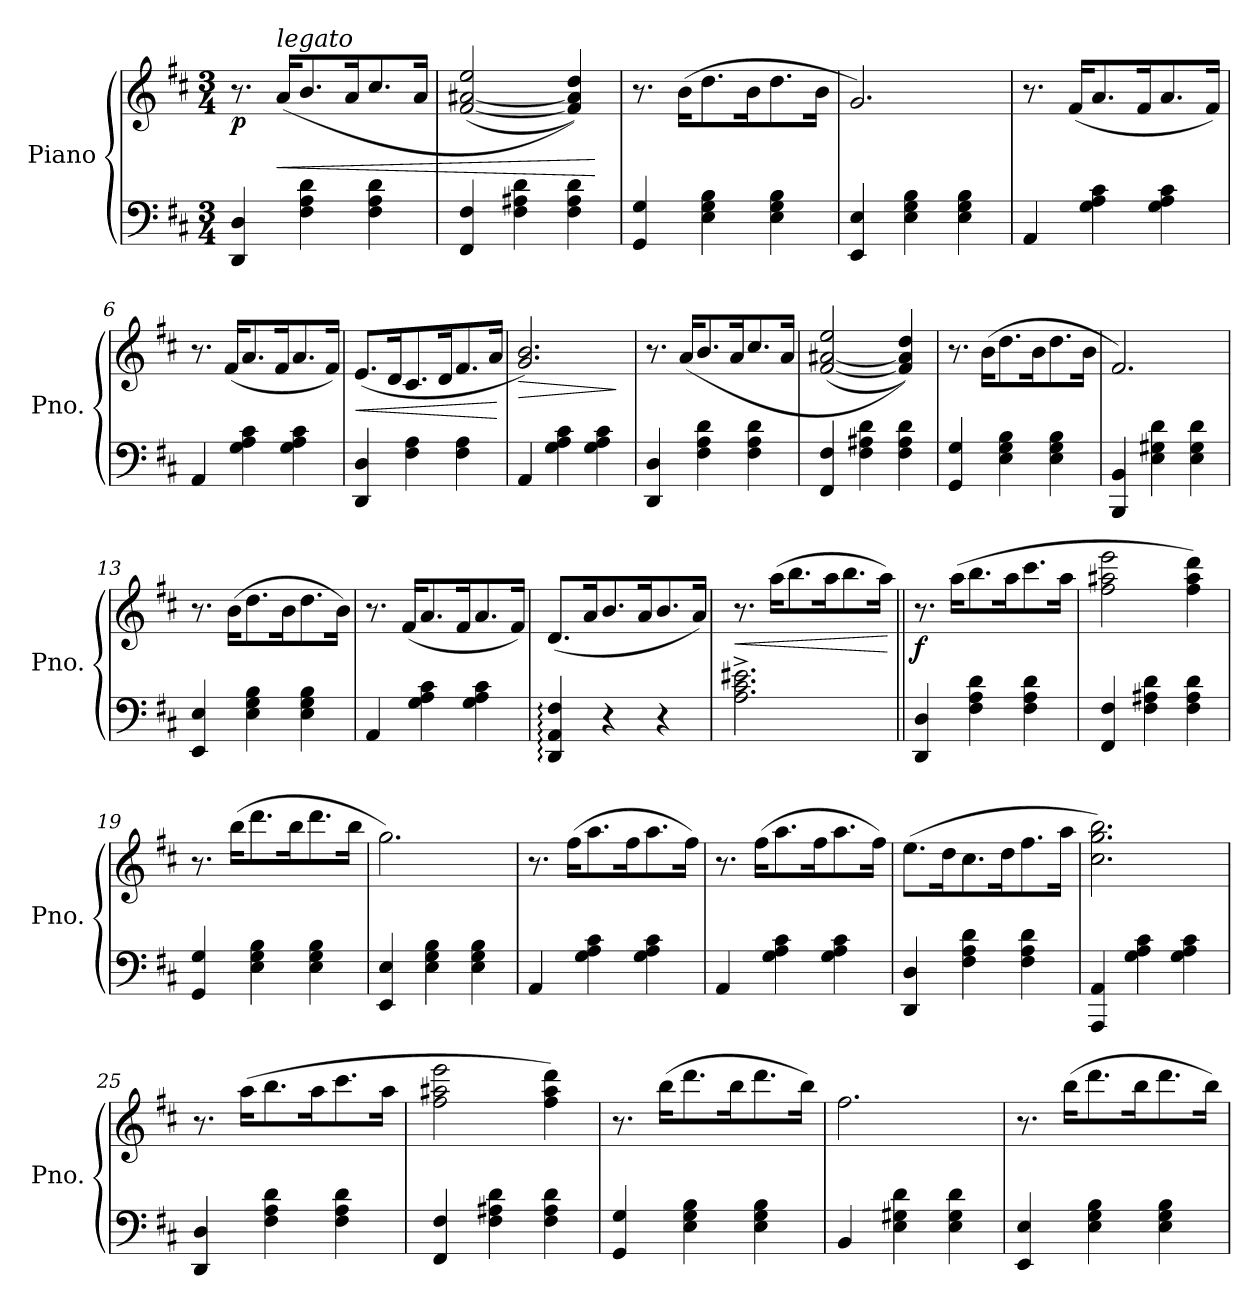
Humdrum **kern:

**kern	**kern	**dynam
*part1	*part1	*part1
*staff2	*staff1	*staff1/2
*I"Piano	*	*
*I'Pno.	*	*
*clefF4	*clefG2	*
*k[f#c#]	*k[f#c#]	*
*M3/4	*M3/4	*
*MM152	*MM152	*
=1	=1	=1
!	!	!LO:DY:b
4DD/ 4D/	8.r	p
!	!LO:TX:a:i:t=legato	!
!	!	!LO:HP:b
.	(16a/KL	<
4F#\ 4A\ 4d\	8.b/	.
.	16a/K	.
4F#\ 4A\ 4d\	8.cc#/	.
.	16a/Jk	.
=2	=2	=2
4FF#/ 4F#/	([2f#/ [2a#X/ 2ee/	.
4F#\ 4A#X\ 4d\	.	.
4F#\ 4A#\ 4d\	4f#/] 4a#/] 4dd/))	.
.	.	[
=3	=3	=3
4GG/ 4G/	8.r	.
.	(16b\KL	.
4E\ 4G\ 4B\	8.dd\	.
.	16b\K	.
4E\ 4G\ 4B\	8.dd\	.
.	16b\Jk	.
=4	=4	=4
4EE/ 4E/	2.g/)	.
4E\ 4G\ 4B\	.	.
4E\ 4G\ 4B\	.	.
!!LO:LB:g=z
=5	=5	=5
4AA/	8.r	.
.	(16f#/KL	.
4G\ 4A\ 4c#\	8.a/	.
.	16f#/K	.
4G\ 4A\ 4c#\	8.a/	.
.	16f#/Jk)	.
=6	=6	=6
4AA/	8.r	.
.	(16f#/KL	.
4G\ 4A\ 4c#\	8.a/	.
.	16f#/K	.
4G\ 4A\ 4c#\	8.a/	.
.	16f#/Jk)	.
=7	=7	=7
!	!	!LO:HP:b
4DD/ 4D/	(8.e/L	<
.	16d/K	.
4F#\ 4A\	8.c#/	.
.	16d/K	.
4F#\ 4A\	8.f#/	.
.	16a/Jk	.
.	.	[
=8	=8	=8
!	!	!LO:HP:b
4AA/	2.g/ 2.b/)	>
4G\ 4A\ 4c#\	.	.
4G\ 4A\ 4c#\	.	.
.	.	]
!!LO:LB:g=z
=9	=9	=9
4DD/ 4D/	8.r	.
.	(16a/KL	.
4F#\ 4A\ 4d\	8.b/	.
.	16a/K	.
4F#\ 4A\ 4d\	8.cc#/	.
.	16a/Jk	.
=10	=10	=10
4FF#/ 4F#/	([2f#/ [2a#X/ 2ee/	.
4F#\ 4A#X\ 4d\	.	.
4F#\ 4A#\ 4d\	4f#/] 4a#/] 4dd/))	.
=11	=11	=11
4GG/ 4G/	8.r	.
.	(16b\KL	.
4E\ 4G\ 4B\	8.dd\	.
.	16b\K	.
4E\ 4G\ 4B\	8.dd\	.
.	16b\Jk	.
=12	=12	=12
4BBB/ 4BB/	2.f#/)	.
4E\ 4G#X\ 4d\	.	.
4E\ 4G#\ 4d\	.	.
!!LO:LB:g=z
=13	=13	=13
4EE/ 4E/	8.r	.
.	(16b\KL	.
4E\ 4G\ 4B\	8.dd\	.
.	16b\K	.
4E\ 4G\ 4B\	8.dd\	.
.	16b\Jk)	.
=14	=14	=14
4AA/	8.r	.
.	(16f#/KL	.
4G\ 4A\ 4c#\	8.a/	.
.	16f#/K	.
4G\ 4A\ 4c#\	8.a/	.
.	16f#/Jk)	.
=15	=15	=15
4DD/: 4AA/: 4F#/:	(8.d/L	.
.	16a/K	.
4r	8.b/	.
.	16a/K	.
4r	8.b/	.
.	16a/Jk)	.
=16	=16	=16
!	!	!LO:HP:b
2.A\^ 2.c#\^ 2.e#X\^	8.r	<
.	(16aa\KL	.
.	8.bb\	.
.	16aa\K	.
.	8.bb\	.
.	16aa\Jk)	.
.	.	[
!!LO:PB:g=z
=17||	=17||	=17||
!	!	!LO:DY:b
4DD/ 4D/	8.r	f
.	(16aa\KL	.
4F#\ 4A\ 4d\	8.bb\	.
.	16aa\K	.
4F#\ 4A\ 4d\	8.ccc#\	.
.	16aa\Jk	.
=18	=18	=18
4FF#/ 4F#/	2ff#\ 2aa#X\ 2eee\	.
4F#\ 4A#X\ 4d\	.	.
4F#\ 4A#\ 4d\	4ff#\ 4aa#\ 4ddd\)	.
=19	=19	=19
4GG/ 4G/	8.r	.
.	(16bb\KL	.
4E\ 4G\ 4B\	8.ddd\	.
.	16bb\K	.
4E\ 4G\ 4B\	8.ddd\	.
.	16bb\Jk	.
=20	=20	=20
4EE/ 4E/	2.gg\)	.
4E\ 4G\ 4B\	.	.
4E\ 4G\ 4B\	.	.
=21	=21	=21
4AA/	8.r	.
.	(16ff#\KL	.
4G\ 4A\ 4c#\	8.aa\	.
.	16ff#\K	.
4G\ 4A\ 4c#\	8.aa\	.
.	16ff#\Jk)	.
=22	=22	=22
4AA/	8.r	.
.	(16ff#\KL	.
4G\ 4A\ 4c#\	8.aa\	.
.	16ff#\K	.
4G\ 4A\ 4c#\	8.aa\	.
.	16ff#\Jk)	.
=23	=23	=23
4DD/ 4D/	(8.ee\L	.
.	16dd\K	.
4F#\ 4A\ 4d\	8.cc#\	.
.	16dd\K	.
4F#\ 4A\ 4d\	8.ff#\	.
.	16aa\Jk	.
=24	=24	=24
4AAA/ 4AA/	2.cc#\ 2.gg\ 2.bb\)	.
4G\ 4A\ 4c#\	.	.
4G\ 4A\ 4c#\	.	.
!!LO:LB:g=z
=25	=25	=25
4DD/ 4D/	8.r	.
.	(16aa\KL	.
4F#\ 4A\ 4d\	8.bb\	.
.	16aa\K	.
4F#\ 4A\ 4d\	8.ccc#\	.
.	16aa\Jk	.
=26	=26	=26
4FF#/ 4F#/	2ff#\ 2aa#X\ 2eee\	.
4F#\ 4A#X\ 4d\	.	.
4F#\ 4A#\ 4d\	4ff#\ 4aa#\ 4ddd\)	.
=27	=27	=27
4GG/ 4G/	8.r	.
.	(16bb\KL	.
4E\ 4G\ 4B\	8.ddd\	.
.	16bb\K	.
4E\ 4G\ 4B\	8.ddd\	.
.	16bb\Jk)	.
=28	=28	=28
4BB/	2.ff#\	.
4E\ 4G#X\ 4d\	.	.
4E\ 4G#\ 4d\	.	.
=29	=29	=29
4EE/ 4E/	8.r	.
.	(16bb\KL	.
4E\ 4G\ 4B\	8.ddd\	.
.	16bb\K	.
4E\ 4G\ 4B\	8.ddd\	.
.	16bb\Jk)	.
=	=	=
*-	*-	*-
